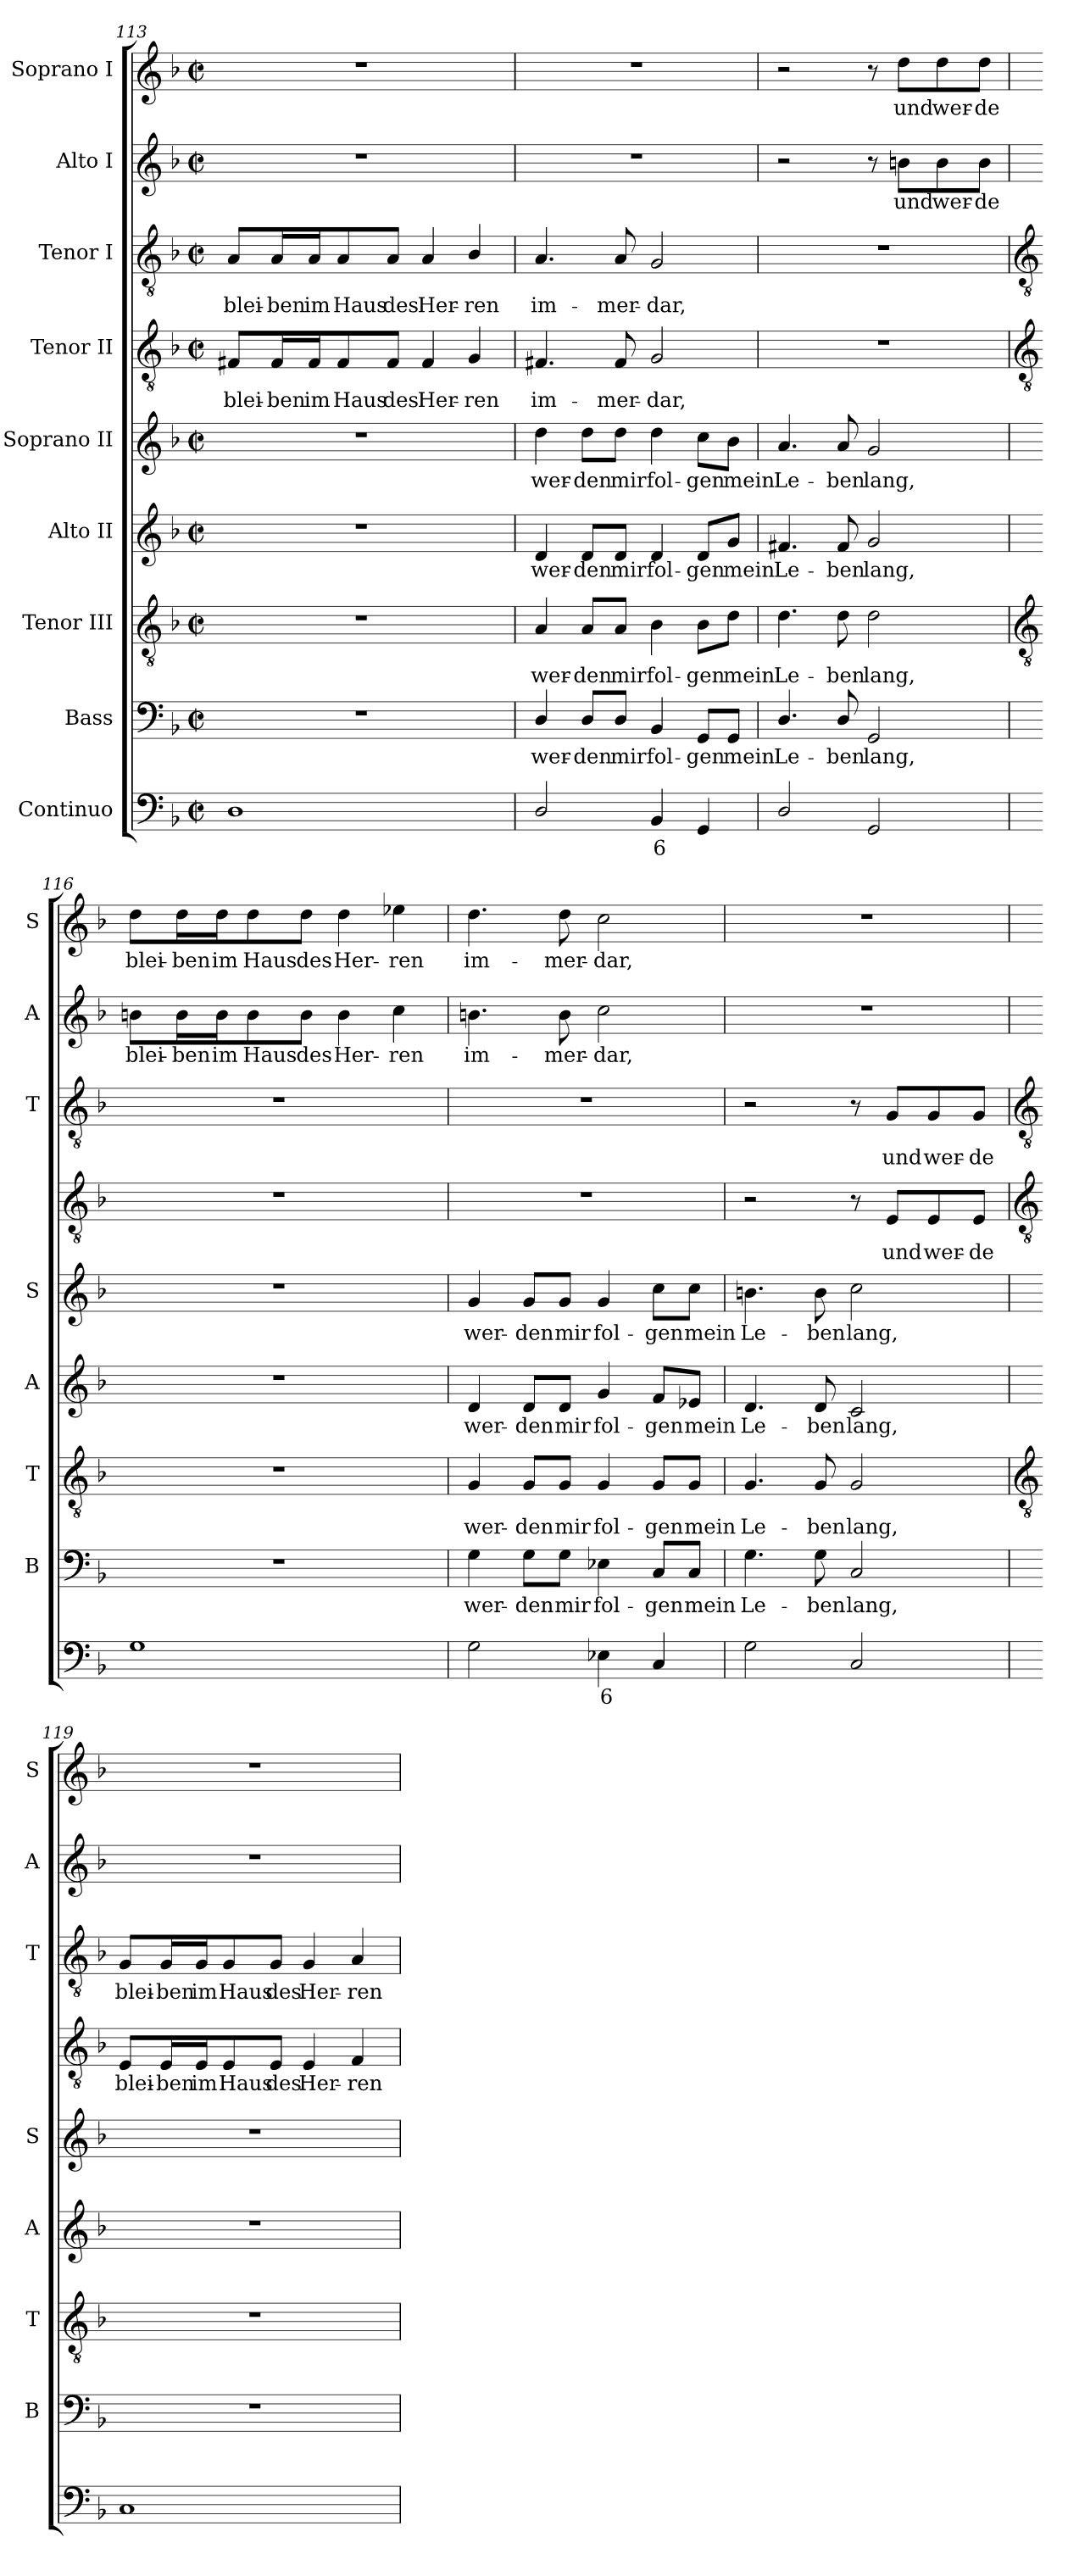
**kern	**text	**kern	**text	**kern	**text	**kern	**text	**kern	**text	**kern	**text	**kern	**text	**kern	**text	**kern	**text
*part9	*part9	*part8	*part8	*part7	*part7	*part6	*part6	*part5	*part5	*part4	*part4	*part3	*part3	*part2	*part2	*part1	*part1
*staff9	*staff9	*staff8	*staff8	*staff7	*staff7	*staff6	*staff6	*staff5	*staff5	*staff4	*staff4	*staff3	*staff3	*staff2	*staff2	*staff1	*staff1
*I"Continuo	*	*I"Bass	*	*I"Tenor III	*	*I"Alto II	*	*I"Soprano II	*	*I"Tenor II	*	*I"Tenor I	*	*I"Alto I	*	*I"Soprano I	*
*	*	*I'B	*	*I'T	*	*I'A	*	*I'S	*	*	*	*I'T	*	*I'A	*	*I'S	*
!!LO:LB:g=z
*clefF4	*	*clefF4	*	*clefGv2	*	*clefG2	*	*clefG2	*	*clefGv2	*	*clefGv2	*	*clefG2	*	*clefG2	*
*k[b-]	*	*k[b-]	*	*k[b-]	*	*k[b-]	*	*k[b-]	*	*k[b-]	*	*k[b-]	*	*k[b-]	*	*k[b-]	*
*F:	*	*F:	*	*F:	*	*F:	*	*F:	*	*F:	*	*F:	*	*F:	*	*F:	*
*M2/2	*	*M2/2	*	*M2/2	*	*M2/2	*	*M2/2	*	*M2/2	*	*M2/2	*	*M2/2	*	*M2/2	*
*met(c|)	*	*met(c|)	*	*met(c|)	*	*met(c|)	*	*met(c|)	*	*met(c|)	*	*met(c|)	*	*met(c|)	*	*met(c|)	*
=113	=113	=113	=113	=113	=113	=113	=113	=113	=113	=113	=113	=113	=113	=113	=113	=113	=113
!	!	!	!	!	!	!	!	!	!	!	!LO:LY:b	!	!LO:LY:b	!	!	!	!
1D	.	1r	.	1r	.	1r	.	1r	.	8F#X/L	blei-	8A/L	blei-	1r	.	1r	.
!	!	!	!	!	!	!	!	!	!	!	!LO:LY:b	!	!LO:LY:b	!	!	!	!
.	.	.	.	.	.	.	.	.	.	16F#/L	-ben	16A/L	-ben	.	.	.	.
!	!	!	!	!	!	!	!	!	!	!	!LO:LY:b	!	!LO:LY:b	!	!	!	!
.	.	.	.	.	.	.	.	.	.	16F#/J	im	16A/J	im	.	.	.	.
!	!	!	!	!	!	!	!	!	!	!	!LO:LY:b	!	!LO:LY:b	!	!	!	!
.	.	.	.	.	.	.	.	.	.	8F#/	Haus	8A/	Haus	.	.	.	.
!	!	!	!	!	!	!	!	!	!	!	!LO:LY:b	!	!LO:LY:b	!	!	!	!
.	.	.	.	.	.	.	.	.	.	8F#/J	des	8A/J	des	.	.	.	.
!	!	!	!	!	!	!	!	!	!	!	!LO:LY:b	!	!LO:LY:b	!	!	!	!
.	.	.	.	.	.	.	.	.	.	4F#	Her-	4A	Her-	.	.	.	.
!	!	!	!	!	!	!	!	!	!	!	!LO:LY:b	!	!LO:LY:b	!	!	!	!
.	.	.	.	.	.	.	.	.	.	4G	-ren	4B-/	-ren	.	.	.	.
=114	=114	=114	=114	=114	=114	=114	=114	=114	=114	=114	=114	=114	=114	=114	=114	=114	=114
!	!	!	!LO:LY:b	!	!LO:LY:b	!	!LO:LY:b	!	!LO:LY:b	!	!LO:LY:b	!	!LO:LY:b	!	!	!	!
2D/	.	4D/	wer-	4A	wer-	4d	wer-	4dd	wer-	4.F#X	im-	4.A	im-	1r	.	1r	.
!	!	!	!LO:LY:b	!	!LO:LY:b	!	!LO:LY:b	!	!LO:LY:b	!	!	!	!	!	!	!	!
.	.	8D/L	-den	8A/L	-den	8d/L	-den	8dd\L	-den	.	.	.	.	.	.	.	.
!	!	!	!LO:LY:b	!	!LO:LY:b	!	!LO:LY:b	!	!LO:LY:b	!	!LO:LY:b	!	!LO:LY:b	!	!	!	!
.	.	8D/J	mir	8A/J	mir	8d/J	mir	8dd\J	mir	8F#	-mer-	8A	-mer-	.	.	.	.
!	!LO:LY:b	!	!LO:LY:b	!	!LO:LY:b	!	!LO:LY:b	!	!LO:LY:b	!	!LO:LY:b	!	!LO:LY:b	!	!	!	!
4BB-	6	4BB-	fol-	4B-	fol-	4d	fol-	4dd	fol-	2G	-dar,	2G	-dar,	.	.	.	.
!	!	!	!LO:LY:b	!	!LO:LY:b	!	!LO:LY:b	!	!LO:LY:b	!	!	!	!	!	!	!	!
4GG	.	8GG/L	-gen	8B-\L	-gen	8d/L	-gen	8cc\L	-gen	.	.	.	.	.	.	.	.
!	!	!	!LO:LY:b	!	!LO:LY:b	!	!LO:LY:b	!	!LO:LY:b	!	!	!	!	!	!	!	!
.	.	8GG/J	mein	8d\J	mein	8g/J	mein	8b-\J	mein	.	.	.	.	.	.	.	.
=115	=115	=115	=115	=115	=115	=115	=115	=115	=115	=115	=115	=115	=115	=115	=115	=115	=115
!	!	!	!LO:LY:b	!	!LO:LY:b	!	!LO:LY:b	!	!LO:LY:b	!	!	!	!	!	!	!	!
2D/	.	4.D/	Le-	4.d	Le-	4.f#X	Le-	4.a	Le-	1r	.	1r	.	2r	.	2r	.
!	!	!	!LO:LY:b	!	!LO:LY:b	!	!LO:LY:b	!	!LO:LY:b	!	!	!	!	!	!	!	!
.	.	8D/	-ben	8d	-ben	8f#	-ben	8a	-ben	.	.	.	.	.	.	.	.
!	!	!	!LO:LY:b	!	!LO:LY:b	!	!LO:LY:b	!	!LO:LY:b	!	!	!	!	!	!	!	!
2GG	.	2GG	lang,	2d	lang,	2g	lang,	2g	lang,	.	.	.	.	8r	.	8r	.
!	!	!	!	!	!	!	!	!	!	!	!	!	!	!	!LO:LY:b	!	!LO:LY:b
.	.	.	.	.	.	.	.	.	.	.	.	.	.	8bn\L	und	8dd\L	und
!	!	!	!	!	!	!	!	!	!	!	!	!	!	!	!LO:LY:b	!	!LO:LY:b
.	.	.	.	.	.	.	.	.	.	.	.	.	.	8b\	wer-	8dd\	wer-
!	!	!	!	!	!	!	!	!	!	!	!	!	!	!	!LO:LY:b	!	!LO:LY:b
.	.	.	.	.	.	.	.	.	.	.	.	.	.	8b\J	-de	8dd\J	-de
!!LO:LB:g=z
=116	=116	=116	=116	=116	=116	=116	=116	=116	=116	=116	=116	=116	=116	=116	=116	=116	=116
*	*	*	*	*clefGv2	*	*	*	*	*	*clefGv2	*	*clefGv2	*	*	*	*	*
!	!	!	!	!	!	!	!	!	!	!	!	!	!	!	!LO:LY:b	!	!LO:LY:b
1G	.	1r	.	1r	.	1r	.	1r	.	1r	.	1r	.	8bn\L	blei-	8dd\L	blei-
!	!	!	!	!	!	!	!	!	!	!	!	!	!	!	!LO:LY:b	!	!LO:LY:b
.	.	.	.	.	.	.	.	.	.	.	.	.	.	16b\L	-ben	16dd\L	-ben
!	!	!	!	!	!	!	!	!	!	!	!	!	!	!	!LO:LY:b	!	!LO:LY:b
.	.	.	.	.	.	.	.	.	.	.	.	.	.	16b\J	im	16dd\J	im
!	!	!	!	!	!	!	!	!	!	!	!	!	!	!	!LO:LY:b	!	!LO:LY:b
.	.	.	.	.	.	.	.	.	.	.	.	.	.	8b\	Haus	8dd\	Haus
!	!	!	!	!	!	!	!	!	!	!	!	!	!	!	!LO:LY:b	!	!LO:LY:b
.	.	.	.	.	.	.	.	.	.	.	.	.	.	8b\J	des	8dd\J	des
!	!	!	!	!	!	!	!	!	!	!	!	!	!	!	!LO:LY:b	!	!LO:LY:b
.	.	.	.	.	.	.	.	.	.	.	.	.	.	4b	Her-	4dd	Her-
!	!	!	!	!	!	!	!	!	!	!	!	!	!	!	!LO:LY:b	!	!LO:LY:b
.	.	.	.	.	.	.	.	.	.	.	.	.	.	4cc	-ren	4ee-X	-ren
=117	=117	=117	=117	=117	=117	=117	=117	=117	=117	=117	=117	=117	=117	=117	=117	=117	=117
!	!	!	!LO:LY:b	!	!LO:LY:b	!	!LO:LY:b	!	!LO:LY:b	!	!	!	!	!	!LO:LY:b	!	!LO:LY:b
2G	.	4G	wer-	4G	wer-	4d	wer-	4g	wer-	1r	.	1r	.	4.bn	im-	4.dd	im-
!	!	!	!LO:LY:b	!	!LO:LY:b	!	!LO:LY:b	!	!LO:LY:b	!	!	!	!	!	!	!	!
.	.	8G\L	-den	8G/L	-den	8d/L	-den	8g/L	-den	.	.	.	.	.	.	.	.
!	!	!	!LO:LY:b	!	!LO:LY:b	!	!LO:LY:b	!	!LO:LY:b	!	!	!	!	!	!LO:LY:b	!	!LO:LY:b
.	.	8G\J	mir	8G/J	mir	8d/J	mir	8g/J	mir	.	.	.	.	8b	-mer-	8dd	-mer-
!	!LO:LY:b	!	!LO:LY:b	!	!LO:LY:b	!	!LO:LY:b	!	!LO:LY:b	!	!	!	!	!	!LO:LY:b	!	!LO:LY:b
4E-X	6	4E-X	fol-	4G	fol-	4g	fol-	4g	fol-	.	.	.	.	2cc	-dar,	2cc	-dar,
!	!	!	!LO:LY:b	!	!LO:LY:b	!	!LO:LY:b	!	!LO:LY:b	!	!	!	!	!	!	!	!
4C	.	8C/L	-gen	8G/L	-gen	8f/L	-gen	8cc\L	-gen	.	.	.	.	.	.	.	.
!	!	!	!LO:LY:b	!	!LO:LY:b	!	!LO:LY:b	!	!LO:LY:b	!	!	!	!	!	!	!	!
.	.	8C/J	mein	8G/J	mein	8e-X/J	mein	8cc\J	mein	.	.	.	.	.	.	.	.
=118	=118	=118	=118	=118	=118	=118	=118	=118	=118	=118	=118	=118	=118	=118	=118	=118	=118
!	!	!	!LO:LY:b	!	!LO:LY:b	!	!LO:LY:b	!	!LO:LY:b	!	!	!	!	!	!	!	!
2G	.	4.G	Le-	4.G	Le-	4.d	Le-	4.bn	Le-	2r	.	2r	.	1r	.	1r	.
!	!	!	!LO:LY:b	!	!LO:LY:b	!	!LO:LY:b	!	!LO:LY:b	!	!	!	!	!	!	!	!
.	.	8G	-ben	8G	-ben	8d	-ben	8b	-ben	.	.	.	.	.	.	.	.
!	!	!	!LO:LY:b	!	!LO:LY:b	!	!LO:LY:b	!	!LO:LY:b	!	!	!	!	!	!	!	!
2C	.	2C	lang,	2G	lang,	2c	lang,	2cc	lang,	8r	.	8r	.	.	.	.	.
!	!	!	!	!	!	!	!	!	!	!	!LO:LY:b	!	!LO:LY:b	!	!	!	!
.	.	.	.	.	.	.	.	.	.	8E/L	und	8G/L	und	.	.	.	.
!	!	!	!	!	!	!	!	!	!	!	!LO:LY:b	!	!LO:LY:b	!	!	!	!
.	.	.	.	.	.	.	.	.	.	8E/	wer-	8G/	wer-	.	.	.	.
!	!	!	!	!	!	!	!	!	!	!	!LO:LY:b	!	!LO:LY:b	!	!	!	!
.	.	.	.	.	.	.	.	.	.	8E/J	-de	8G/J	-de	.	.	.	.
!!LO:LB:g=z
=119	=119	=119	=119	=119	=119	=119	=119	=119	=119	=119	=119	=119	=119	=119	=119	=119	=119
*	*	*	*	*clefGv2	*	*	*	*	*	*clefGv2	*	*clefGv2	*	*	*	*	*
!	!	!	!	!	!	!	!	!	!	!	!LO:LY:b	!	!LO:LY:b	!	!	!	!
1C	.	1r	.	1r	.	1r	.	1r	.	8E/L	blei-	8G/L	blei-	1r	.	1r	.
!	!	!	!	!	!	!	!	!	!	!	!LO:LY:b	!	!LO:LY:b	!	!	!	!
.	.	.	.	.	.	.	.	.	.	16E/L	-ben	16G/L	-ben	.	.	.	.
!	!	!	!	!	!	!	!	!	!	!	!LO:LY:b	!	!LO:LY:b	!	!	!	!
.	.	.	.	.	.	.	.	.	.	16E/J	im	16G/J	im	.	.	.	.
!	!	!	!	!	!	!	!	!	!	!	!LO:LY:b	!	!LO:LY:b	!	!	!	!
.	.	.	.	.	.	.	.	.	.	8E/	Haus	8G/	Haus	.	.	.	.
!	!	!	!	!	!	!	!	!	!	!	!LO:LY:b	!	!LO:LY:b	!	!	!	!
.	.	.	.	.	.	.	.	.	.	8E/J	des	8G/J	des	.	.	.	.
!	!	!	!	!	!	!	!	!	!	!	!LO:LY:b	!	!LO:LY:b	!	!	!	!
.	.	.	.	.	.	.	.	.	.	4E	Her-	4G	Her-	.	.	.	.
!	!	!	!	!	!	!	!	!	!	!	!LO:LY:b	!	!LO:LY:b	!	!	!	!
.	.	.	.	.	.	.	.	.	.	4F	-ren	4A	-ren	.	.	.	.
=	=	=	=	=	=	=	=	=	=	=	=	=	=	=	=	=	=
*-	*-	*-	*-	*-	*-	*-	*-	*-	*-	*-	*-	*-	*-	*-	*-	*-	*-
